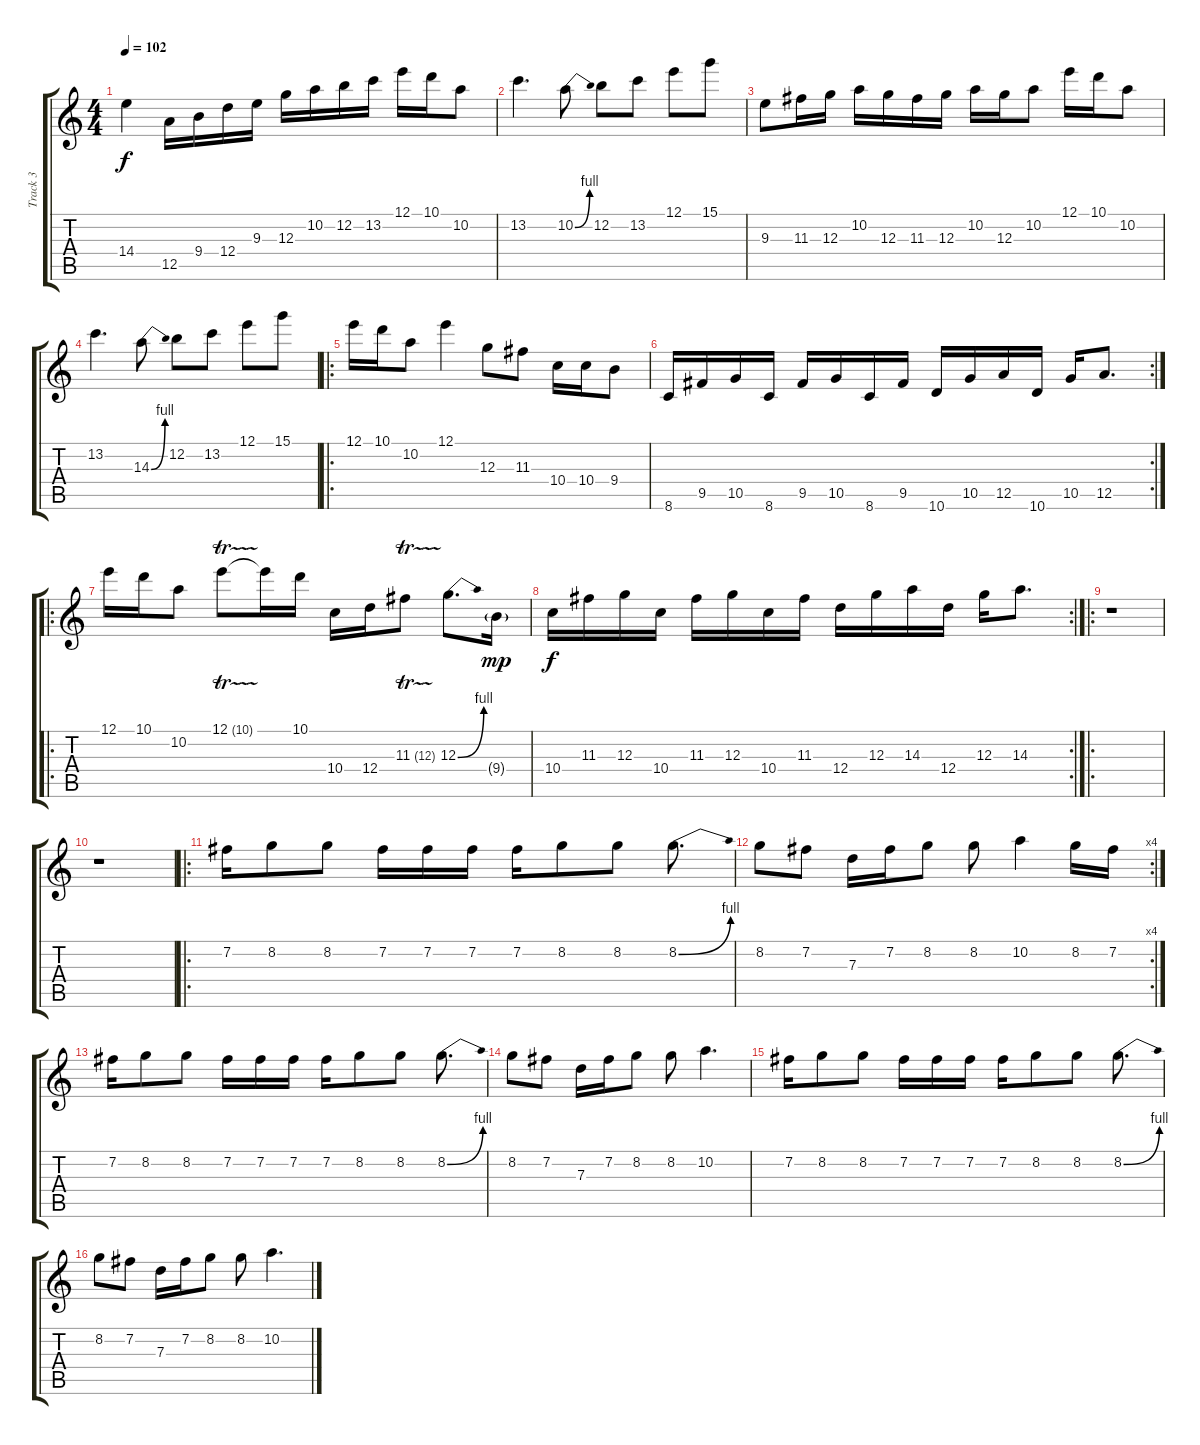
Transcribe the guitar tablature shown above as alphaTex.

\track ("Track 3" "Track 3") {instrument overdrivenguitar}
\staff {score tabs}
\tuning (E4 B3 G3 D3 A2 E2) {hide}
\ts (4 4)
\tempo 102
\clef g2
\ks c
14.4.4{dy f} 12.5.16 9.4.16 12.4.16 9.3.16 12.3.16 10.2.16 12.2.16 13.2.16 12.1.16 10.1.16 10.2.8 |
13.2.4{d} 10.2{be (bend 0 0 60 4)}.8 12.2.8 13.2.8 12.1.8 15.1.8 |
9.3.8 11.3.16 12.3.16 10.2.16 12.3.16 11.3.16 12.3.16 10.2.16 12.3.16 10.2.8 12.1.16 10.1.16 10.2.8 |
13.2.4{d} 14.3{be (bend 0 0 60 4)}.8 12.2.8 13.2.8 12.1.8 15.1.8 |
\ro
12.1.16 10.1.16 10.2.8 12.1.4 12.3.8 11.3.8 10.4.16 10.4.16 9.4.8 |
\rc 2
8.6.16 9.5.16 10.5.16 8.6.16 9.5.16 10.5.16 8.6.16 9.5.16 10.6.16 10.5.16 12.5.16 10.6.16 10.5.16 12.5.8{d} |
\ro
12.1.16 10.1.16 10.2.8 12.1{tr (10 32)}.8 12.1{t}.16 10.1.16 10.4.16 12.4.16 11.3{tr (12 16)}.8 12.3{be (bend 0 0 60 4)}.8{d} 9.4{g}.16{dy mp} |
\rc 2
10.4.16{dy f} 11.3.16 12.3.16 10.4.16 11.3.16 12.3.16 10.4.16 11.3.16 12.4.16 12.3.16 14.3.16 12.4.16 12.3.16 14.3.8{d} |
\ro
r.1 |
r.1 |
\ro
7.2.16 8.2.8 8.2.8 7.2.16 7.2.16 7.2.16 7.2.16 8.2.8 8.2.8 8.2{be (bend 0 0 60 4)}.8{d} |
\rc 4
8.2.8 7.2.8 7.3.16 7.2.16 8.2.8 8.2.8 10.2.4 8.2.16 7.2.16 |
7.2.16 8.2.8 8.2.8 7.2.16 7.2.16 7.2.16 7.2.16 8.2.8 8.2.8 8.2{be (bend 0 0 60 4)}.8{d} |
8.2.8 7.2.8 7.3.16 7.2.16 8.2.8 8.2.8 10.2.4{d} |
7.2.16 8.2.8 8.2.8 7.2.16 7.2.16 7.2.16 7.2.16 8.2.8 8.2.8 8.2{be (bend 0 0 60 4)}.8{d} |
8.2.8 7.2.8 7.3.16 7.2.16 8.2.8 8.2.8 10.2.4{d}
